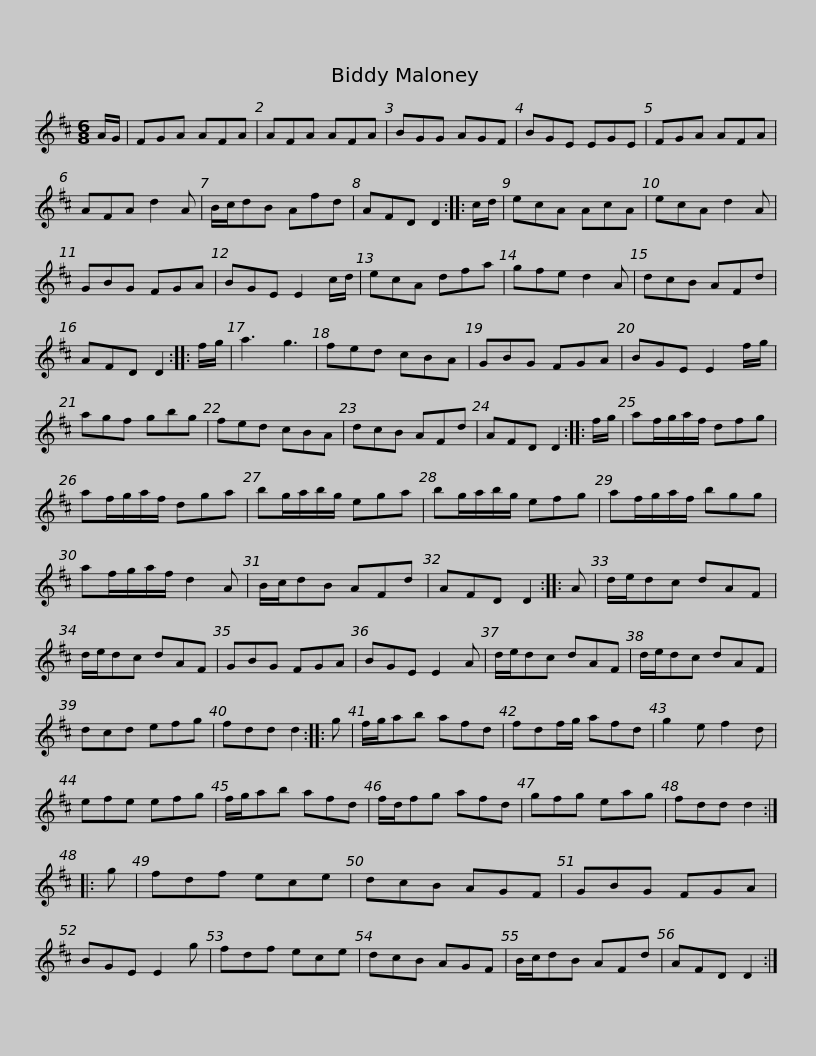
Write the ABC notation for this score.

X:1
L:1/8
M:6/8
I:linebreak $
K:D
V:1 treble
V:1
 A/G/ | FGA AFA | AFA AFA | BGG AGF | BGE EGE | %5
 FGA AFA | AFA d2 A | B/c/dB Afd |$ AFD D2 :: c/d/ | %10
 ecA AcA | ecA d2 A | GBG FGA | BGE E2 c/d/ | ecA dfa | %15
 gfe d2 A |$ dcB AFd | AFD D2 :: f/g/ | a3 g3 | %20
 fed cBA | GBG FGA | BGE E2 f/g/ | agf gbg |$ fed cBA | %25
 dcB AFd | AFD D2 :: f/g/ | af/g/a/f/ dfg | af/g/a/f/ dga | %30
 bg/a/b/g/ ega |$ bg/a/b/g/ efg | af/g/a/f/ bgg | af/g/a/f/ d2 A | B/c/dB AFd | %35
 AFD D2 :: A | d/e/dc dAF |$ d/e/dc dAF | GBG FGA | %40
 BGE E2 A | d/e/dc dAF | d/e/dc dAF | dcd efg | fdd d2 :: %45
 g |$ f/g/ab afd | fdf/g/ afd | g2 e f2 d | efe efg | %50
 f/g/ab afd | f/d/fg afd | gfg eag |$ fdd d2 :: g | %55
 fdf ece | dcB AGF | GBG FGA | BGE E2 g | fdf ece | %60
 dcB AGF |$ B/c/dB AFd | AFD D2 :| %63
